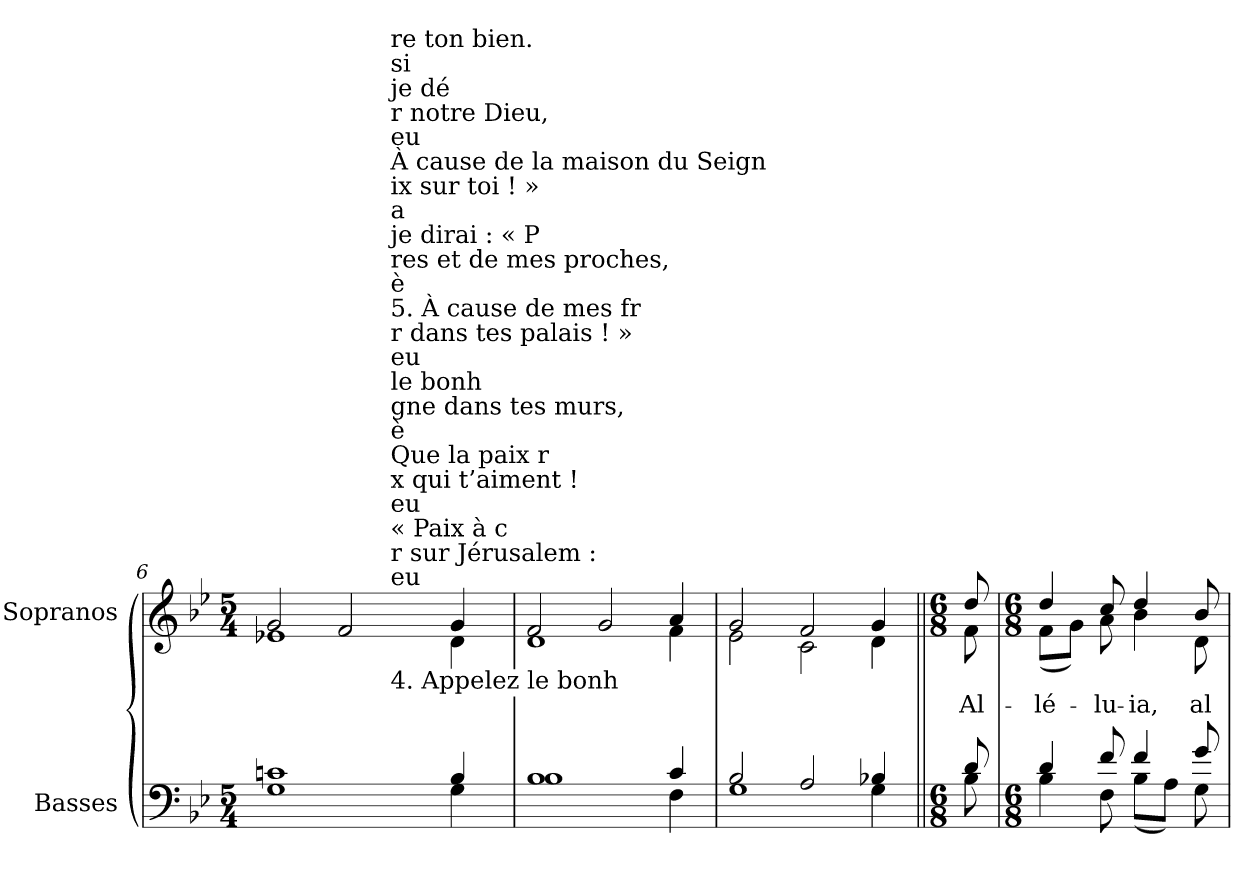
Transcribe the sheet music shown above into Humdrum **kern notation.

**kern	**kern	**text
*part2	*part1	*part1
*staff2	*staff1	*staff1
*I"Basses	*I"Sopranos	*
*I'B.	*I'S.	*
*clefF4	*clefG2	*
*k[b-e-]	*k[b-e-]	*
*g:	*g:	*
*M5/4	*M5/4	*
=6	=6	=6
*^	*^	*
*	*	*	*^	*
1cni	1Gi	2gi/	1e-Xi	2ryy	.
.	.	2fi/	.	16ryy	.
.	.	.	.	32ryy	.
.	.	.	.	64ryy	.
.	.	.	.	128ryy	.
.	.	.	.	256ryy	.
.	.	.	.	1024ryy	.
!	!	!	!	!LO:TX:b:t=4. Appelez le bonh	!
!	!	!	!	!LO:TX:t=eu	!
!	!	!	!	!LO:TX:t=r sur Jérusalem&nbsp;&colon;	!
!	!	!	!	!LO:TX:t=«&nbsp;Paix à c	!
!	!	!	!	!LO:TX:t=eu	!
!	!	!	!	!LO:TX:t=x qui t’aiment&nbsp;!	!
!	!	!	!	!LO:TX:t=Que la paix r	!
!	!	!	!	!LO:TX:t=è	!
!	!	!	!	!LO:TX:t=gne dans tes murs,	!
!	!	!	!	!LO:TX:t=le bonh	!
!	!	!	!	!LO:TX:t=eu	!
!	!	!	!	!LO:TX:t=r dans tes palais&nbsp;!&nbsp;»	!
!	!	!	!	!LO:TX:t=5. À cause de mes fr	!
!	!	!	!	!LO:TX:t=è	!
!	!	!	!	!LO:TX:t=res et de mes proches,	!
!	!	!	!	!LO:TX:t=je dirai&nbsp;&colon; «&nbsp;P	!
!	!	!	!	!LO:TX:t=a	!
!	!	!	!	!LO:TX:t=ix sur toi&nbsp;!&nbsp;»	!
!	!	!	!	!LO:TX:t=À cause de la maison du Seign	!
!	!	!	!	!LO:TX:t=eu	!
!	!	!	!	!LO:TX:t=r notre Dieu,	!
!	!	!	!	!LO:TX:t=je dé	!
!	!	!	!	!LO:TX:t=si	!
!	!	!	!	!LO:TX:t=re ton bien.	!
.	.	.	.	2ryy	.
4B-i/	4Gi\	4gi/	4di\	.	.
.	.	.	.	8ryy	.
.	.	.	.	512.ryy	.
*	*	*	*v	*v	*
=7	=7	=7	=7	=7
1B-i	1B-i	2fi/	1di	.
.	.	2gi/	.	.
4ci/	4Fi\	4ai/	4fi\	.
=8	=8	=8	=8	=8
2B-i/	1Gi	2gi/	2e-i\	.
2Ai/	.	2fi/	2ci\	.
4B-Xi/	4Gi\	4gi/	4di\	.
!!LO:PB:g=z	!!
=||	=||	=||	=||	=||
*M6/8	*	*M6/8	*	*
!	!	!	!	!LO:LY:b:color=#000000
8di/	8B-i\	8ddi/	8fi\	Al-
=1	=1	=1	=1	=1
*M6/8	*	*M6/8	*	*
!	!	!	!	!LO:LY:b:color=#000000
4di/	4B-i\	4ddi/	(8fi\L	-lé-
.	.	.	8gi\J)	.
!	!	!	!	!LO:LY:b:color=#000000
8fi/	8Fi\	8cci/	8ai\	-lu-
!	!	!	!	!LO:LY:b:color=#000000
4fi/	(8B-i\L	4ddi/	4b-i\	-ia,
.	8Ai\J)	.	.	.
!	!	!	!	!LO:LY:b:color=#000000
8gi/	8Gi\	8b-i/	8di\	al-
*v	*v	*	*	*
*	*v	*v	*
=	=	=
*-	*-	*-
